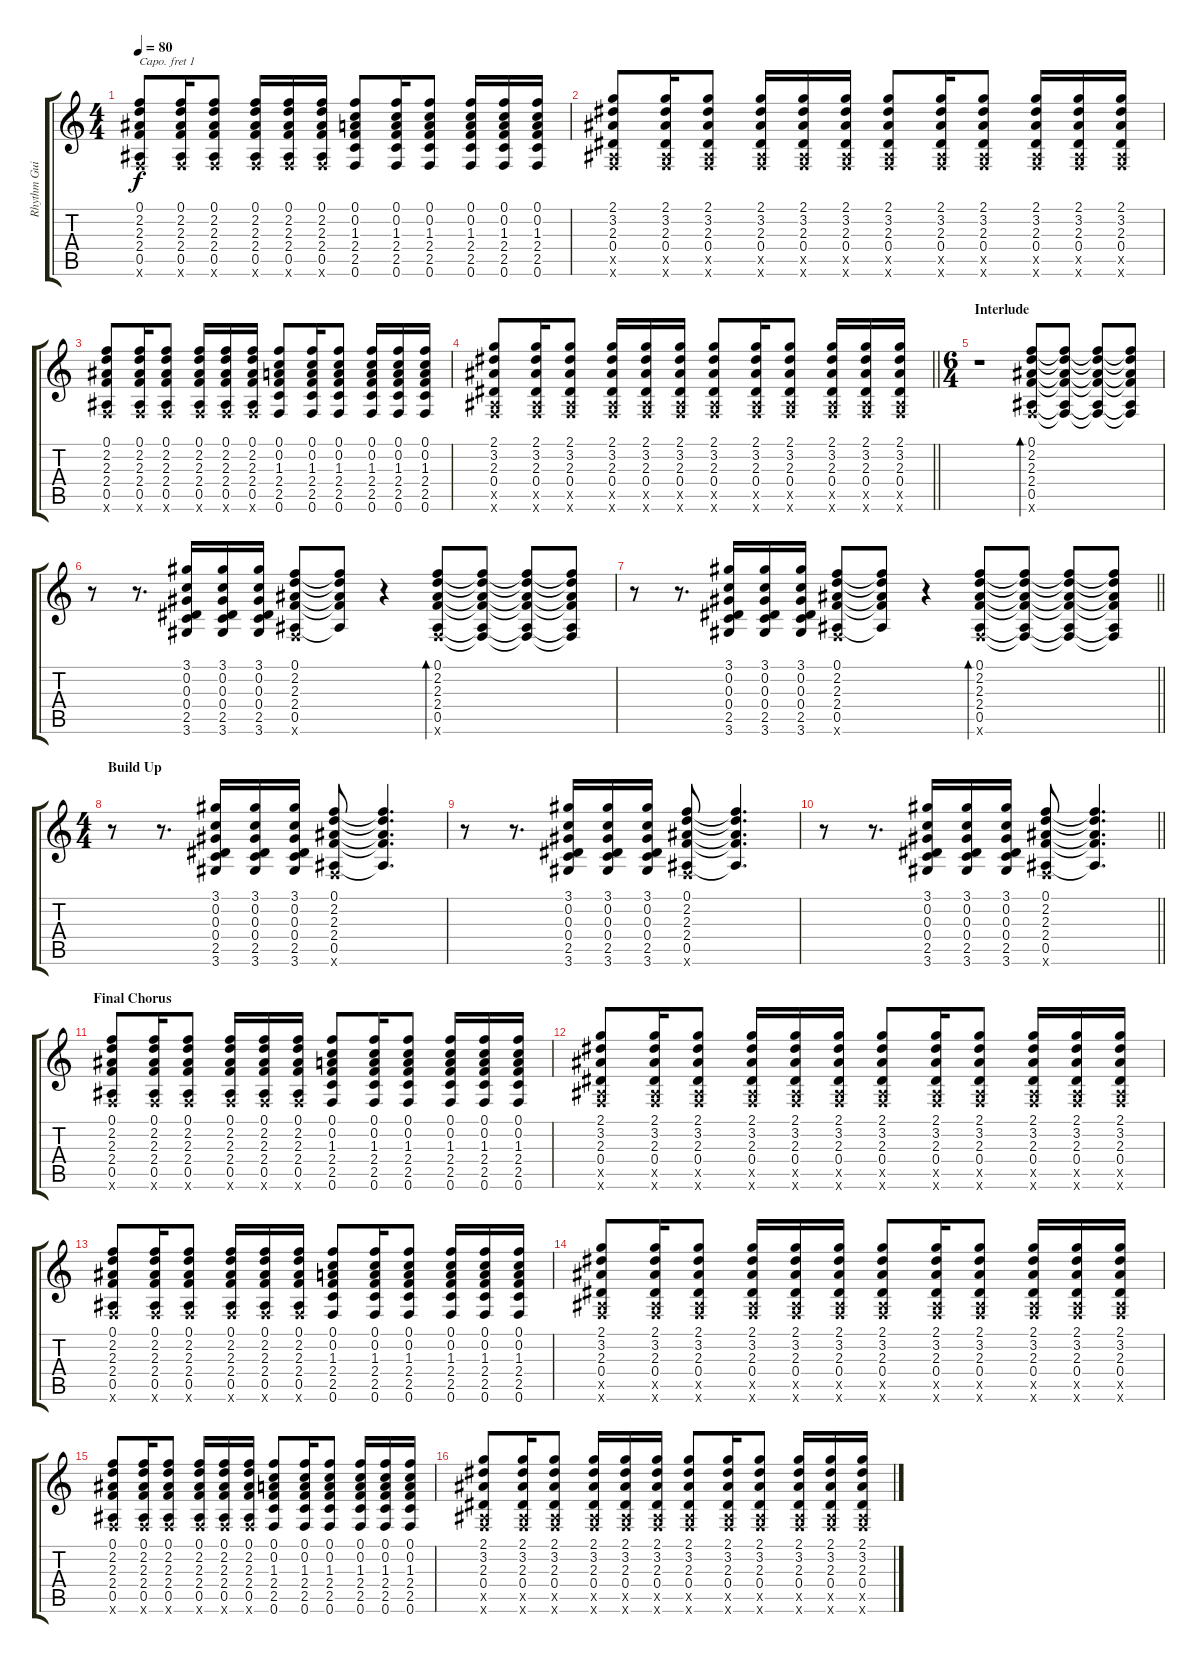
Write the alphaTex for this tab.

\track ("Rhythm Guitar [Matty Benbrook]" "Rhythm Gui") {instrument acousticguitarsteel}
\staff {score tabs}
\capo 1
\tuning (E4 B3 G3 D3 A2 E2) {hide}
\ts (4 4)
\tempo 80
\clef g2
\ks c
(0.1 2.2 2.3 2.4 0.5 0.6{x}).8{dy f} (0.1 2.2 2.3 2.4 0.5 0.6{x}).16 (0.1 2.2 2.3 2.4 0.5 0.6{x}).8 (0.1 2.2 2.3 2.4 0.5 0.6{x}).16 (0.1 2.2 2.3 2.4 0.5 0.6{x}).16 (0.1 2.2 2.3 2.4 0.5 0.6{x}).16 (0.1 0.2 1.3 2.4 2.5 0.6).8 (0.1 0.2 1.3 2.4 2.5 0.6).16 (0.1 0.2 1.3 2.4 2.5 0.6).8 (0.1 0.2 1.3 2.4 2.5 0.6).16 (0.1 0.2 1.3 2.4 2.5 0.6).16 (0.1 0.2 1.3 2.4 2.5 0.6).16 |
(2.1 3.2 2.3 0.4 0.5{x} 0.6{x}).8 (2.1 3.2 2.3 0.4 0.5{x} 0.6{x}).16 (2.1 3.2 2.3 0.4 0.5{x} 0.6{x}).8 (2.1 3.2 2.3 0.4 0.5{x} 0.6{x}).16 (2.1 3.2 2.3 0.4 0.5{x} 0.6{x}).16 (2.1 3.2 2.3 0.4 0.5{x} 0.6{x}).16 (2.1 3.2 2.3 0.4 0.5{x} 0.6{x}).8 (2.1 3.2 2.3 0.4 0.5{x} 0.6{x}).16 (2.1 3.2 2.3 0.4 0.5{x} 0.6{x}).8 (2.1 3.2 2.3 0.4 0.5{x} 0.6{x}).16 (2.1 3.2 2.3 0.4 0.5{x} 0.6{x}).16 (2.1 3.2 2.3 0.4 0.5{x} 0.6{x}).16 |
(0.1 2.2 2.3 2.4 0.5 0.6{x}).8 (0.1 2.2 2.3 2.4 0.5 0.6{x}).16 (0.1 2.2 2.3 2.4 0.5 0.6{x}).8 (0.1 2.2 2.3 2.4 0.5 0.6{x}).16 (0.1 2.2 2.3 2.4 0.5 0.6{x}).16 (0.1 2.2 2.3 2.4 0.5 0.6{x}).16 (0.1 0.2 1.3 2.4 2.5 0.6).8 (0.1 0.2 1.3 2.4 2.5 0.6).16 (0.1 0.2 1.3 2.4 2.5 0.6).8 (0.1 0.2 1.3 2.4 2.5 0.6).16 (0.1 0.2 1.3 2.4 2.5 0.6).16 (0.1 0.2 1.3 2.4 2.5 0.6).16 |
\barLineRight lightlight
(2.1 3.2 2.3 0.4 0.5{x} 0.6{x}).8 (2.1 3.2 2.3 0.4 0.5{x} 0.6{x}).16 (2.1 3.2 2.3 0.4 0.5{x} 0.6{x}).8 (2.1 3.2 2.3 0.4 0.5{x} 0.6{x}).16 (2.1 3.2 2.3 0.4 0.5{x} 0.6{x}).16 (2.1 3.2 2.3 0.4 0.5{x} 0.6{x}).16 (2.1 3.2 2.3 0.4 0.5{x} 0.6{x}).8 (2.1 3.2 2.3 0.4 0.5{x} 0.6{x}).16 (2.1 3.2 2.3 0.4 0.5{x} 0.6{x}).8 (2.1 3.2 2.3 0.4 0.5{x} 0.6{x}).16 (2.1 3.2 2.3 0.4 0.5{x} 0.6{x}).16 (2.1 3.2 2.3 0.4 0.5{x} 0.6{x}).16 |
\ts (6 4)
\section ("" "Interlude")
r.1 (0.1 2.2 2.3 2.4 0.5 0.6{x}).8{bd 60} (0.1{t} 2.2{t} 2.3{t} 2.4{t} 0.5{t} 0.6{t}).8 (0.1{t} 2.2{t} 2.3{t} 2.4{t} 0.5{t} 0.6{t}).8 (0.1{t} 2.2{t} 2.3{t} 2.4{t} 0.5{t} 0.6{t}).8 |
r.8 r.8{d} (3.1 0.2 0.3 0.4 2.5 3.6).16 (3.1 0.2 0.3 0.4 2.5 3.6).16 (3.1 0.2 0.3 0.4 2.5 3.6).16 (0.1 2.2 2.3 2.4 0.5 0.6{x}).8 (0.1{t} 2.2{t} 2.3{t} 2.4{t} 0.5{t}).8 r.4 (0.1 2.2 2.3 2.4 0.5 0.6{x}).8{bd 60} (0.1{t} 2.2{t} 2.3{t} 2.4{t} 0.5{t} 0.6{t}).8 (0.1{t} 2.2{t} 2.3{t} 2.4{t} 0.5{t} 0.6{t}).8 (0.1{t} 2.2{t} 2.3{t} 2.4{t} 0.5{t} 0.6{t}).8 |
\barLineRight lightlight
r.8 r.8{d} (3.1 0.2 0.3 0.4 2.5 3.6).16 (3.1 0.2 0.3 0.4 2.5 3.6).16 (3.1 0.2 0.3 0.4 2.5 3.6).16 (0.1 2.2 2.3 2.4 0.5 0.6{x}).8 (0.1{t} 2.2{t} 2.3{t} 2.4{t} 0.5{t}).8 r.4 (0.1 2.2 2.3 2.4 0.5 0.6{x}).8{bd 240} (0.1{t} 2.2{t} 2.3{t} 2.4{t} 0.5{t} 0.6{t}).8 (0.1{t} 2.2{t} 2.3{t} 2.4{t} 0.5{t} 0.6{t}).8 (0.1{t} 2.2{t} 2.3{t} 2.4{t} 0.5{t} 0.6{t}).8 |
\ts (4 4)
\section ("" "Build Up")
r.8 r.8{d} (3.1 0.2 0.3 0.4 2.5 3.6).16 (3.1 0.2 0.3 0.4 2.5 3.6).16 (3.1 0.2 0.3 0.4 2.5 3.6).16 (0.1 2.2 2.3 2.4 0.5 0.6{x}).8 (0.1{t} 2.2{t} 2.3{t} 2.4{t} 0.5{t}).4{d} |
r.8 r.8{d} (3.1 0.2 0.3 0.4 2.5 3.6).16 (3.1 0.2 0.3 0.4 2.5 3.6).16 (3.1 0.2 0.3 0.4 2.5 3.6).16 (0.1 2.2 2.3 2.4 0.5 0.6{x}).8 (0.1{t} 2.2{t} 2.3{t} 2.4{t} 0.5{t}).4{d} |
\barLineRight lightlight
r.8 r.8{d} (3.1 0.2 0.3 0.4 2.5 3.6).16 (3.1 0.2 0.3 0.4 2.5 3.6).16 (3.1 0.2 0.3 0.4 2.5 3.6).16 (0.1 2.2 2.3 2.4 0.5 0.6{x}).8 (0.1{t} 2.2{t} 2.3{t} 2.4{t} 0.5{t}).4{d} |
\section ("" "Final Chorus")
(0.1 2.2 2.3 2.4 0.5 0.6{x}).8 (0.1 2.2 2.3 2.4 0.5 0.6{x}).16 (0.1 2.2 2.3 2.4 0.5 0.6{x}).8 (0.1 2.2 2.3 2.4 0.5 0.6{x}).16 (0.1 2.2 2.3 2.4 0.5 0.6{x}).16 (0.1 2.2 2.3 2.4 0.5 0.6{x}).16 (0.1 0.2 1.3 2.4 2.5 0.6).8 (0.1 0.2 1.3 2.4 2.5 0.6).16 (0.1 0.2 1.3 2.4 2.5 0.6).8 (0.1 0.2 1.3 2.4 2.5 0.6).16 (0.1 0.2 1.3 2.4 2.5 0.6).16 (0.1 0.2 1.3 2.4 2.5 0.6).16 |
(2.1 3.2 2.3 0.4 0.5{x} 0.6{x}).8 (2.1 3.2 2.3 0.4 0.5{x} 0.6{x}).16 (2.1 3.2 2.3 0.4 0.5{x} 0.6{x}).8 (2.1 3.2 2.3 0.4 0.5{x} 0.6{x}).16 (2.1 3.2 2.3 0.4 0.5{x} 0.6{x}).16 (2.1 3.2 2.3 0.4 0.5{x} 0.6{x}).16 (2.1 3.2 2.3 0.4 0.5{x} 0.6{x}).8 (2.1 3.2 2.3 0.4 0.5{x} 0.6{x}).16 (2.1 3.2 2.3 0.4 0.5{x} 0.6{x}).8 (2.1 3.2 2.3 0.4 0.5{x} 0.6{x}).16 (2.1 3.2 2.3 0.4 0.5{x} 0.6{x}).16 (2.1 3.2 2.3 0.4 0.5{x} 0.6{x}).16 |
(0.1 2.2 2.3 2.4 0.5 0.6{x}).8 (0.1 2.2 2.3 2.4 0.5 0.6{x}).16 (0.1 2.2 2.3 2.4 0.5 0.6{x}).8 (0.1 2.2 2.3 2.4 0.5 0.6{x}).16 (0.1 2.2 2.3 2.4 0.5 0.6{x}).16 (0.1 2.2 2.3 2.4 0.5 0.6{x}).16 (0.1 0.2 1.3 2.4 2.5 0.6).8 (0.1 0.2 1.3 2.4 2.5 0.6).16 (0.1 0.2 1.3 2.4 2.5 0.6).8 (0.1 0.2 1.3 2.4 2.5 0.6).16 (0.1 0.2 1.3 2.4 2.5 0.6).16 (0.1 0.2 1.3 2.4 2.5 0.6).16 |
(2.1 3.2 2.3 0.4 0.5{x} 0.6{x}).8 (2.1 3.2 2.3 0.4 0.5{x} 0.6{x}).16 (2.1 3.2 2.3 0.4 0.5{x} 0.6{x}).8 (2.1 3.2 2.3 0.4 0.5{x} 0.6{x}).16 (2.1 3.2 2.3 0.4 0.5{x} 0.6{x}).16 (2.1 3.2 2.3 0.4 0.5{x} 0.6{x}).16 (2.1 3.2 2.3 0.4 0.5{x} 0.6{x}).8 (2.1 3.2 2.3 0.4 0.5{x} 0.6{x}).16 (2.1 3.2 2.3 0.4 0.5{x} 0.6{x}).8 (2.1 3.2 2.3 0.4 0.5{x} 0.6{x}).16 (2.1 3.2 2.3 0.4 0.5{x} 0.6{x}).16 (2.1 3.2 2.3 0.4 0.5{x} 0.6{x}).16 |
(0.1 2.2 2.3 2.4 0.5 0.6{x}).8 (0.1 2.2 2.3 2.4 0.5 0.6{x}).16 (0.1 2.2 2.3 2.4 0.5 0.6{x}).8 (0.1 2.2 2.3 2.4 0.5 0.6{x}).16 (0.1 2.2 2.3 2.4 0.5 0.6{x}).16 (0.1 2.2 2.3 2.4 0.5 0.6{x}).16 (0.1 0.2 1.3 2.4 2.5 0.6).8 (0.1 0.2 1.3 2.4 2.5 0.6).16 (0.1 0.2 1.3 2.4 2.5 0.6).8 (0.1 0.2 1.3 2.4 2.5 0.6).16 (0.1 0.2 1.3 2.4 2.5 0.6).16 (0.1 0.2 1.3 2.4 2.5 0.6).16 |
(2.1 3.2 2.3 0.4 0.5{x} 0.6{x}).8 (2.1 3.2 2.3 0.4 0.5{x} 0.6{x}).16 (2.1 3.2 2.3 0.4 0.5{x} 0.6{x}).8 (2.1 3.2 2.3 0.4 0.5{x} 0.6{x}).16 (2.1 3.2 2.3 0.4 0.5{x} 0.6{x}).16 (2.1 3.2 2.3 0.4 0.5{x} 0.6{x}).16 (2.1 3.2 2.3 0.4 0.5{x} 0.6{x}).8 (2.1 3.2 2.3 0.4 0.5{x} 0.6{x}).16 (2.1 3.2 2.3 0.4 0.5{x} 0.6{x}).8 (2.1 3.2 2.3 0.4 0.5{x} 0.6{x}).16 (2.1 3.2 2.3 0.4 0.5{x} 0.6{x}).16 (2.1 3.2 2.3 0.4 0.5{x} 0.6{x}).16
